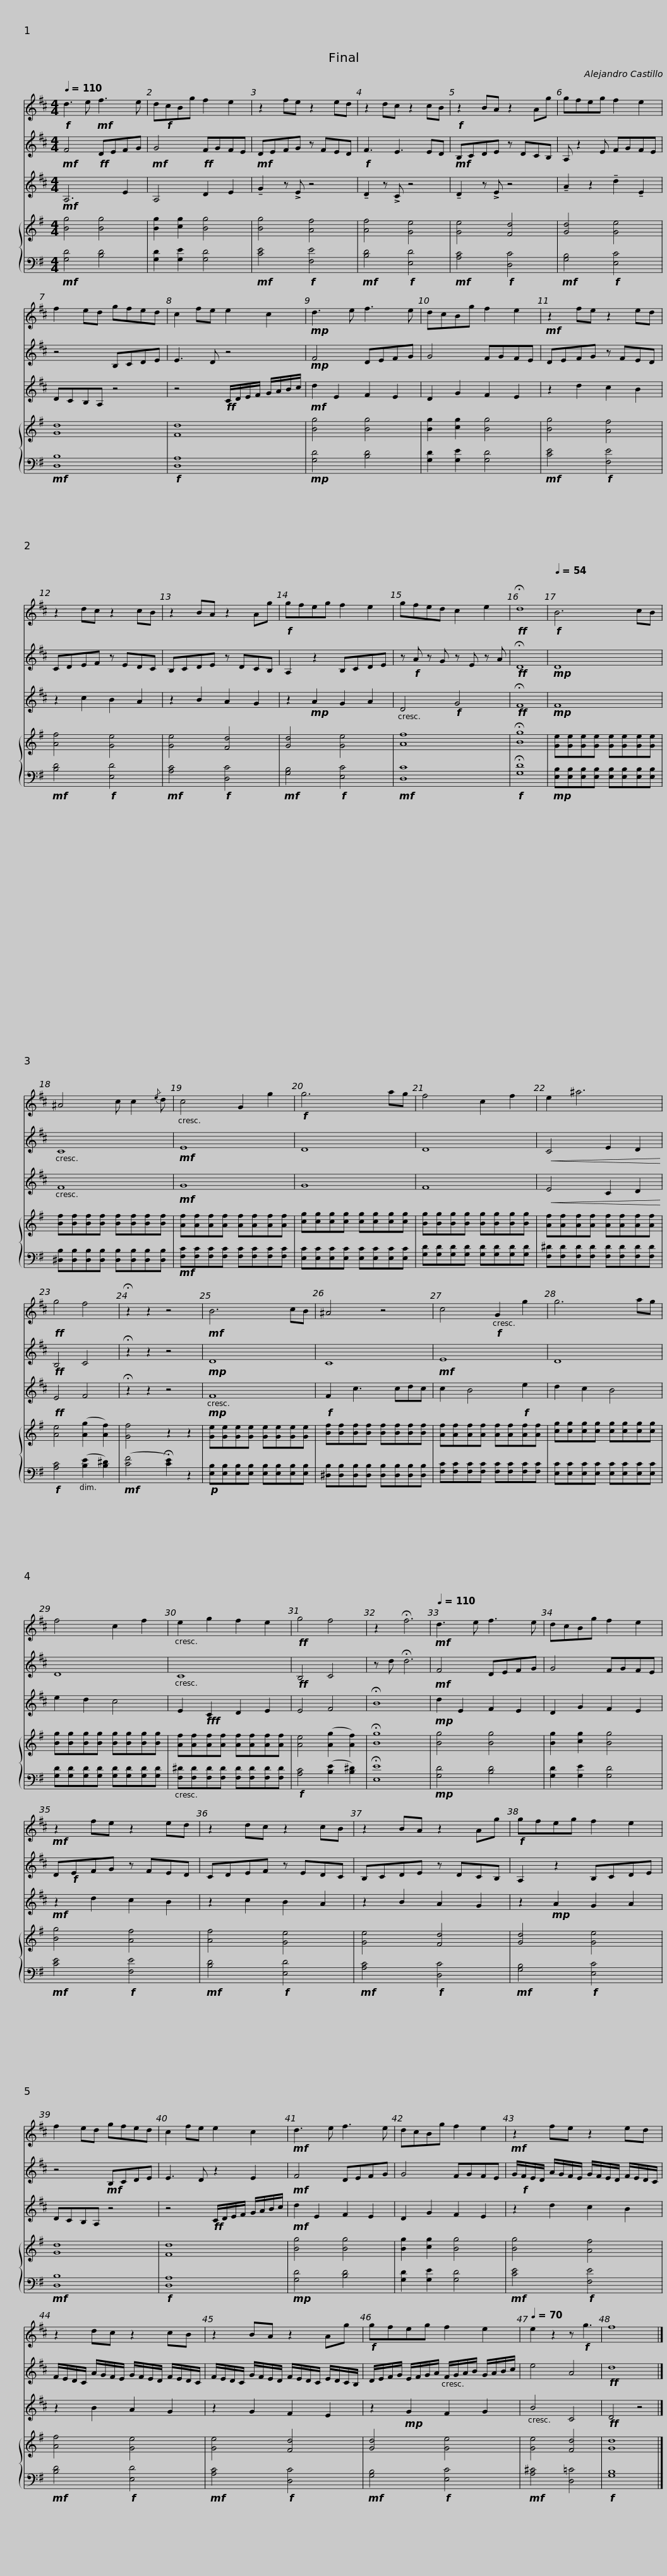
X:1
%%score 1 2 3 { 4 | 5 }
L:1/8
Q:1/4=110
M:4/4
I:linebreak $
K:G
V:1 treble transpose=-7
V:2 treble transpose=-7
V:3 treble transpose=-7
V:4 treble
V:5 bass
V:1
[K:D]!f! d3 e!mf! f3 e | d!f!cBg f2 e2 | z2 fe z2 ed | z2 dc z2 cB |!f! z2 BA z2 Ag |$ %5
 gfeg f2 e2 | f2 ed gfed | c2 fe e2 c2 |!mp! d3 e f3 e |$ dcBg f2 e2 | %10
!mf! z2 fe z2 ed | z2 dc z2 cB | z2 BA z2 Ag |!f! gfeg f2 e2 |$ gfed c2 e2 | %15
!ff! !fermata!d8 |!f![Q:1/4=54] B6 cB | ^A4 c c2{/e} d | c4 G2 g2 |$!f! g6 ag | %20
 f4 c2 f2 | e2 ^a6 |!ff! g4 f4 |$ !fermata!z2 z2 z4 |!mf! B6 cB | %25
 ^A4 z4 | c4!f! G2 g2 |$ g6 ag | f4 c2 f2 | e2 g2 f2 e2 | %30
!ff! g4 f4 | z2 !fermata!f6 |$[Q:1/4=110]!mf! d3 e f3 e | dcBg f2 e2 |!mf! z2 fe z2 ed | %35
 z2 dc z2 cB | z2 BA z2 Ag |$!f! gfeg f2 e2 | f2 ed gfed | c2 fe e2 c2 | %40
!mf! d3 e f3 e |$ dcBg f2 e2 |!mf! z2 fe z2 ed | z2 dc z2 cB |$ z2 BA z2 Ag | %45
!f! gfeg f2 e2 |[Q:1/4=70] e2 z2 z!f! g3 | f8 |] %48
V:2
[K:D]!mf! F4!ff! DEFG |!mf! G4!ff! FGFE |!mf! DEFG z FED |!f! F3 E3 ED |!mf! B,CDE z DCB, |$ %5
 A, z2 E FGFE | z4 B,CDE | E3 D z4 |!mp! F4 DEFG |$ G4 FGFE | %10
 DEFG z FED | CDEF z EDC | B,CDE z DCB, | A,2 z2 B,CDE |$ z!f! A z G z E z A | %15
!ff! !fermata!D8 |!mp! D8 | C8 |!mf! E8 |$ D8 | %20
 D8 |!<(! C4 E2 D2!<)! |!ff! B,4 C4 |$ !fermata!z2 z2 z4 |!mp! D8 | %25
 C8 |!mf! E8 |$ D8 | D8 | C8 | %30
!ff! B,4 C4 | z d !fermata!d6 |$!mf! F4 DEFG | G4 FGFE | D!f!EFG z FED | %35
 CDEF z EDC | B,CDE z DCB, |$ A,2 z2 B,CDE | z4!mf! B,CDE | E3 D z2 E2 | %40
!mf! F4 DEFG |$ G4 FGFE | G/!f!F/E/D/ A/G/F/E/ G/F/E/D/ F/E/D/C/ | F/E/D/C/ A/G/F/E/ G/F/E/D/ F/E/D/C/ |$ F/E/D/C/ G/F/E/D/ F/E/D/C/ E/D/C/B,/ | %45
 D/E/F/G/ E/F/G/A/ F/G/A/B/ G/A/B/c/ | e4 A4 |!ff! d8 |] %48
V:3
[K:D]!mf! A,6 E2 | A,4 D2 E2 | !tenuto!G2 z !>!E z4 | !tenuto!D2 z !>!C z4 | !tenuto!D2 z !>!E z4 |$ %5
 !tenuto!A2 z2 !tenuto!d2 !tenuto!E2 | DCB,A, z4 | z4!ff! C/D/E/F/ G/A/B/c/ |!mf! d2 E2 F2 E2 |$ D2 G2 F2 E2 | %10
 z2 d2 c2 B2 | z2 c2 B2 A2 | z2 B2 A2 G2 | z2!mp! A2 G2 A2 |$ D4!f! G4 | %15
!ff! !fermata!F8 |!mp! F8 | F8 |!mf! G8 |$ G8 | %20
 F8 |!<(! E4 C2 D2!<)! |!ff! E4 F4 |$ !fermata!z2 z2 z4 |!mp! F8 | %25
!f! F2 c3 cdc | c2 B4!f! e2 |$ d2 c2 B4 | e2 d2 c4 | E2!fff! C2 D2 E2 | %30
 E4 F4 | !fermata!B8 |$!mp! d2 E2 F2 E2 | D2 G2 F2 E2 |!mf! z2 d2 c2 B2 | %35
 z2 c2 B2 A2 | z2 B2 A2 G2 |$ z2!mp! A2 G2 A2 | DCB,A, z4 | z4!ff! C/D/E/F/ G/A/B/c/ | %40
!mf! d2 E2 F2 E2 |$ D2 G2 F2 E2 | z2 d2 c2 B2 | z2 B2 A2 G2 |$ z2 G2 F2 E2 | %45
 z2!mp! G2 F2 G2 | B4 C4 |!ff! D4 z4 |] %48
V:4
 [Bg]4 [Bg]4 | [Bg]2 [cg]2 [Bg]4 | [Bg]4 [Af]4 | [Af]4 [Ge]4 | [Ge]4 [Fd]4 |$ %5
 [Gd]4 [Ge]4 | [Gd]8 | [Fd]8 | [Bg]4 [Bg]4 |$ [Bg]2 [cg]2 [Bg]4 | %10
 [Bg]4 [Af]4 | [Af]4 [Ge]4 | [Ge]4 [Fd]4 | [Gd]4 [Ge]4 |$ [Af]8 | %15
 !fermata![Bg]8 | [Ge][Ge][Ge][Ge] [Ge][Ge][Ge][Ge] | [Bf][Bf][Bf][Bf] [Bf][Bf][Bf][Bf] | [Af][Af][Af][Af] [Af][Af][Af][Af] |$ [cg][cg][cg][cg] [cg][cg][cg][cg] | %20
 [Bg][Bg][Bg][Bg] [Bg][Bg][Bg][Bg] | [Af][Af][Af][Af] [Af][Af][Af][Af] | [Ae]4 ([Ag]2 [Af]2) |$ [Gf]4 z2 z2 | [Ge][Ge][Ge][Ge] [Ge][Ge][Ge][Ge] | %25
 [Bf][Bf][Bf][Bf] [Bf][Bf][Bf][Bf] | [Af][Af][Af][Af] [Af][Af][Af][Af] |$ [cg][cg][cg][cg] [cg][cg][cg][cg] | [Bg][Bg][Bg][Bg] [Bg][Bg][Bg][Bg] | [Af][Af][Af][Af] [Af][Af][Af][Af] | %30
 [Ae]4 ([Ag]2 [Af]2) | !fermata![Bg]8 |$ [Bg]4 [Bg]4 | [Bg]2 [cg]2 [Bg]4 | [Bg]4 [Af]4 | %35
 [Af]4 [Ge]4 | [Ge]4 [Fd]4 |$ [Gd]4 [Ge]4 | [Gd]8 | [Fd]8 | %40
 [Bg]4 [Bg]4 |$ [Bg]2 [cg]2 [Bg]4 | [Bg]4 [Af]4 | [Af]4 [Ge]4 |$ [Ge]4 [Fd]4 | %45
 [Gd]4 [Ge]4 | [Ge]4 [Fd]4 | [Gd]8 |] %48
V:5
!mf! [G,D]4 [B,D]4 | [G,D]2 [G,E]2 [G,D]4 |!mf! [CE]4!f! [F,E]4 |!mf! [B,D]4!f! [E,D]4 |!mf! [A,C]4!f! [D,C]4 |$ %5
!mf! [G,B,]4!f! [E,C]4 |!mf! [D,B,]8 |!f! [D,A,]8 |!mp! [G,D]4 [B,D]4 |$ [G,D]2 [G,E]2 [G,D]4 | %10
!mf! [CE]4!f! [F,E]4 |!mf! [B,D]4!f! [E,D]4 |!mf! [A,C]4!f! [D,C]4 |!mf! [G,B,]4!f! [E,C]4 |$!mf! [D,C]8 | %15
!f! !fermata![G,D]8 |!mp! [E,B,][E,B,][E,B,][E,B,] [E,B,][E,B,][E,B,][E,B,] | [^D,B,][D,B,][D,B,][D,B,] [D,B,][D,B,][D,B,][D,B,] |!mf! [F,C][F,C][F,C][F,C] [F,C][F,C][F,C][F,C] |$ [E,C][E,C][E,C][E,C] [E,C][E,C][E,C][E,C] | %20
 [G,D][G,D][G,D][G,D] [G,D][G,D][G,D][G,D] | [F,^D][F,D][F,D][F,D] [F,D][F,D][F,D][F,D] |!f! [A,C]4 ([B,E]2 [B,^D]2) |$!mf! ([CF]4 !fermata![CE]2) z2 |!p! [E,B,][E,B,][E,B,][E,B,] [E,B,][E,B,][E,B,][E,B,] | %25
 [^D,B,][D,B,][D,B,][D,B,] [D,B,][D,B,][D,B,][D,B,] | [F,C][F,C][F,C][F,C] [F,C][F,C][F,C][F,C] |$ [E,C][E,C][E,C][E,C] [E,C][E,C][E,C][E,C] | [G,D][G,D][G,D][G,D] [G,D][G,D][G,D][G,D] | [F,^D][F,D][F,D][F,D] [F,D][F,D][F,D][F,D] | %30
!f! [A,C]4 ([B,E]2 [B,^D]2) | !fermata![E,E]8 |$!mp! [G,D]4 [B,D]4 | [G,D]2 [G,E]2 [G,D]4 |!mf! [CE]4!f! [F,E]4 | %35
!mf! [B,D]4!f! [E,D]4 |!mf! [A,C]4!f! [D,C]4 |$!mf! [G,B,]4!f! [E,C]4 |!mf! [D,B,]8 |!f! [D,A,]8 | %40
!mp! [G,D]4 [B,D]4 |$ [G,D]2 [G,E]2 [G,D]4 |!mf! [CE]4!f! [F,E]4 |!mf! [B,D]4!f! [E,D]4 |$!mf! [A,C]4!f! [D,C]4 | %45
!mf! [G,B,]4!f! [E,C]4 |!mf! [A,^C]4 [D,=C]4 |!f! [G,B,]8 |] %48
